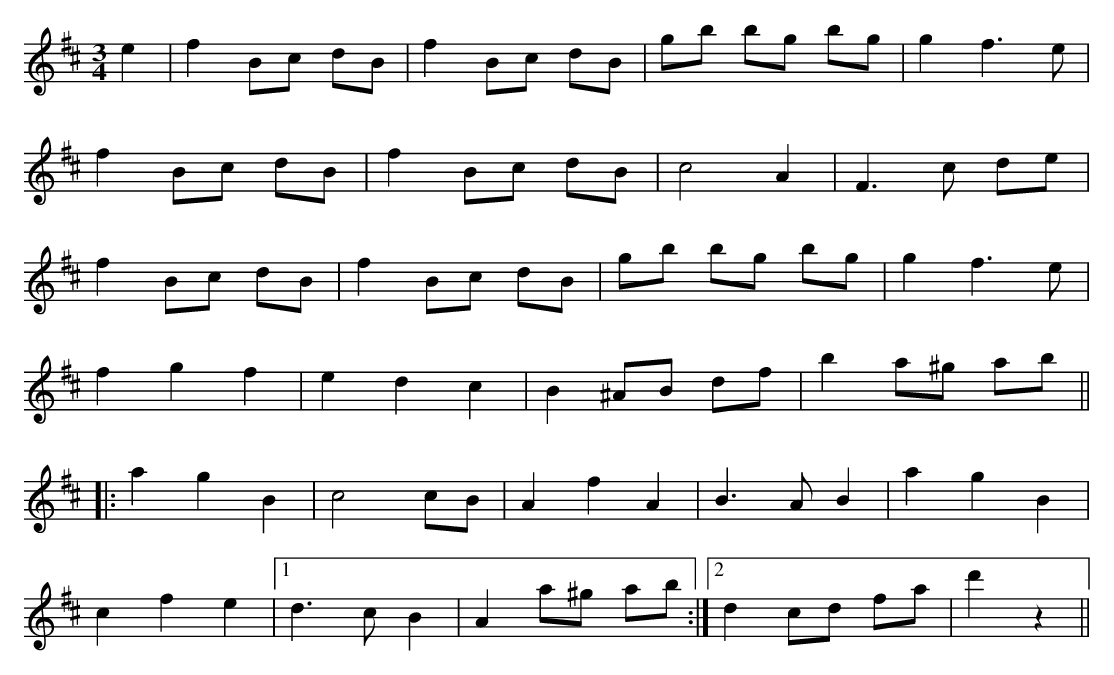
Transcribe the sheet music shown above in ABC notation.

X:1
M:3/4
K:D
e2|f2 Bc dB|f2 Bc dB|gb bg bg|g2 f3 e|
f2 Bc dB|f2 Bc dB|c4 A2|F3 c de|
f2 Bc dB|f2 Bc dB|gb bg bg|g2 f3 e|
f2 g2 f2|e2 d2 c2|B2 ^AB df|b2 a^g ab||
|:a2 g2 B2|c4 cB|A2 f2 A2|B3A B2|a2 g2 B2|
c2 f2 e2|1 d3 c B2|A2 a^g ab:|2 d2 cd fa|d'2 z2||
